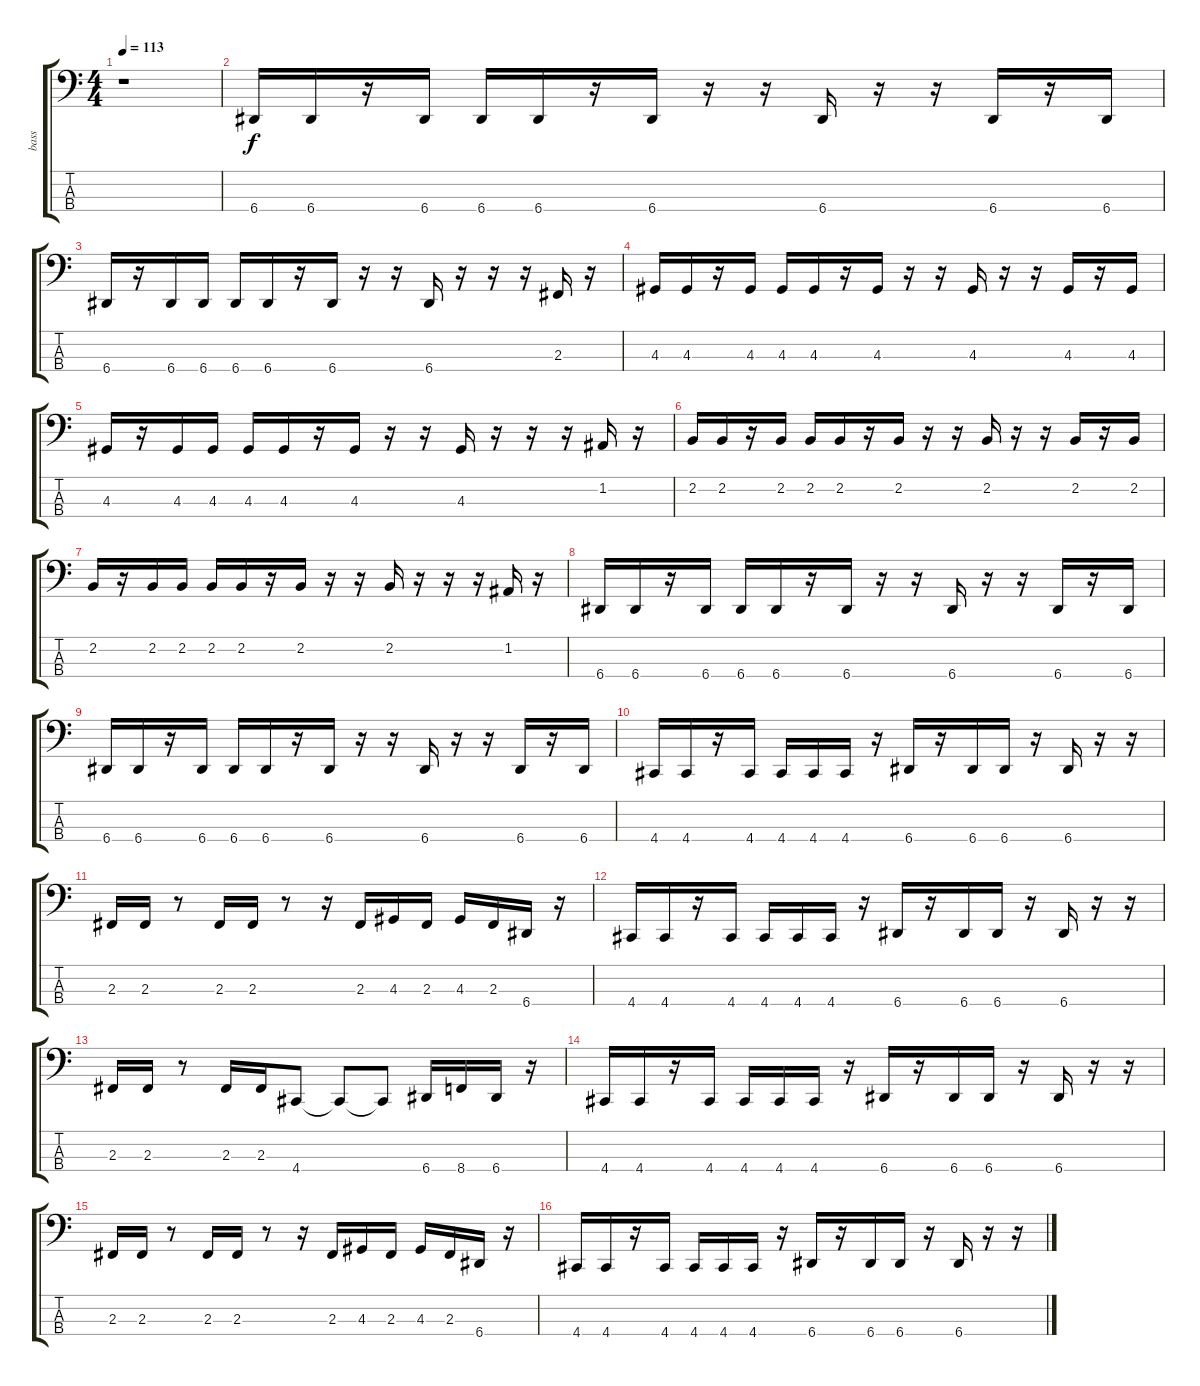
\track ("bass" "bass") {instrument slapbass1}
\staff {score tabs}
\tuning (D2 A1 E1 A0) {hide}
\ts (4 4)
\tempo 113
\clef f4
\ks c
r.1{dy f} |
6.4.16 6.4.16 r.16 6.4.16 6.4.16 6.4.16 r.16 6.4.16 r.16 r.16 6.4.16 r.16 r.16 6.4.16 r.16 6.4.16 |
6.4.16 r.16 6.4.16 6.4.16 6.4.16 6.4.16 r.16 6.4.16 r.16 r.16 6.4.16 r.16 r.16 r.16 2.3.16 r.16 |
4.3.16 4.3.16 r.16 4.3.16 4.3.16 4.3.16 r.16 4.3.16 r.16 r.16 4.3.16 r.16 r.16 4.3.16 r.16 4.3.16 |
4.3.16 r.16 4.3.16 4.3.16 4.3.16 4.3.16 r.16 4.3.16 r.16 r.16 4.3.16 r.16 r.16 r.16 1.2.16 r.16 |
2.2.16 2.2.16 r.16 2.2.16 2.2.16 2.2.16 r.16 2.2.16 r.16 r.16 2.2.16 r.16 r.16 2.2.16 r.16 2.2.16 |
2.2.16 r.16 2.2.16 2.2.16 2.2.16 2.2.16 r.16 2.2.16 r.16 r.16 2.2.16 r.16 r.16 r.16 1.2.16 r.16 |
6.4.16 6.4.16 r.16 6.4.16 6.4.16 6.4.16 r.16 6.4.16 r.16 r.16 6.4.16 r.16 r.16 6.4.16 r.16 6.4.16 |
6.4.16 6.4.16 r.16 6.4.16 6.4.16 6.4.16 r.16 6.4.16 r.16 r.16 6.4.16 r.16 r.16 6.4.16 r.16 6.4.16 |
4.4.16 4.4.16 r.16 4.4.16 4.4.16 4.4.16 4.4.16 r.16 6.4.16 r.16 6.4.16 6.4.16 r.16 6.4.16 r.16 r.16 |
2.3.16 2.3.16 r.8 2.3.16 2.3.16 r.8 r.16 2.3.16 4.3.16 2.3.16 4.3.16 2.3.16 6.4.16 r.16 |
4.4.16 4.4.16 r.16 4.4.16 4.4.16 4.4.16 4.4.16 r.16 6.4.16 r.16 6.4.16 6.4.16 r.16 6.4.16 r.16 r.16 |
2.3.16 2.3.16 r.8 2.3.16 2.3.16 4.4.8 4.4{t}.8 4.4{t}.8 6.4.16 8.4.16 6.4.16 r.16 |
4.4.16 4.4.16 r.16 4.4.16 4.4.16 4.4.16 4.4.16 r.16 6.4.16 r.16 6.4.16 6.4.16 r.16 6.4.16 r.16 r.16 |
2.3.16 2.3.16 r.8 2.3.16 2.3.16 r.8 r.16 2.3.16 4.3.16 2.3.16 4.3.16 2.3.16 6.4.16 r.16 |
4.4.16 4.4.16 r.16 4.4.16 4.4.16 4.4.16 4.4.16 r.16 6.4.16 r.16 6.4.16 6.4.16 r.16 6.4.16 r.16 r.16
